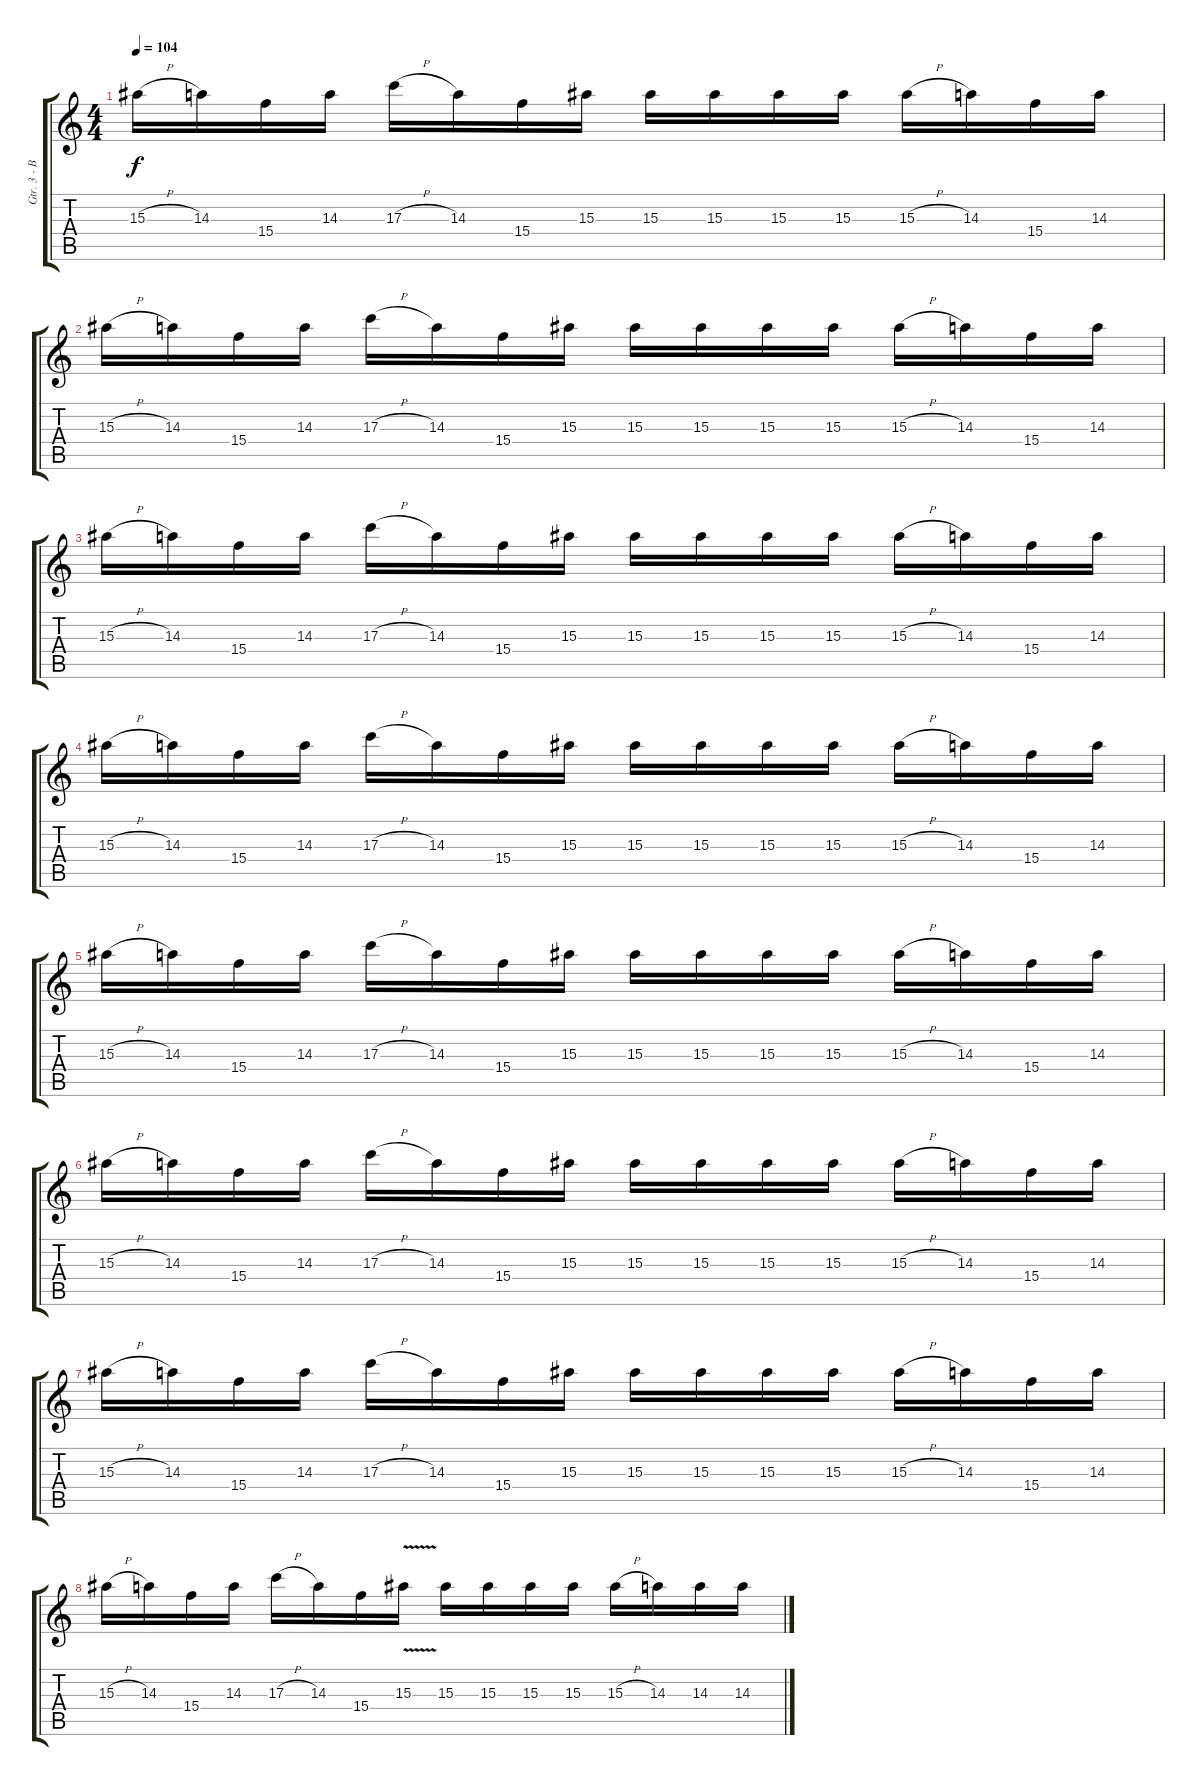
\track ("Gtr. 3 - Billy" "Gtr. 3 - B") {instrument distortionguitar}
\staff {score tabs}
\tuning (E4 B3 G3 D3 A2 E2) {hide}
\ts (4 4)
\tempo 104
\clef g2
\ks c
15.3{h}.16{dy f} 14.3.16 15.4.16 14.3.16 17.3{h}.16 14.3.16 15.4.16 15.3.16 15.3.16 15.3.16 15.3.16 15.3.16 15.3{h}.16 14.3.16 15.4.16 14.3.16 |
15.3{h}.16 14.3.16 15.4.16 14.3.16 17.3{h}.16 14.3.16 15.4.16 15.3.16 15.3.16 15.3.16 15.3.16 15.3.16 15.3{h}.16 14.3.16 15.4.16 14.3.16 |
15.3{h}.16 14.3.16 15.4.16 14.3.16 17.3{h}.16 14.3.16 15.4.16 15.3.16 15.3.16 15.3.16 15.3.16 15.3.16 15.3{h}.16 14.3.16 15.4.16 14.3.16 |
15.3{h}.16 14.3.16 15.4.16 14.3.16 17.3{h}.16 14.3.16 15.4.16 15.3.16 15.3.16 15.3.16 15.3.16 15.3.16 15.3{h}.16 14.3.16 15.4.16 14.3.16 |
15.3{h}.16 14.3.16 15.4.16 14.3.16 17.3{h}.16 14.3.16 15.4.16 15.3.16 15.3.16 15.3.16 15.3.16 15.3.16 15.3{h}.16 14.3.16 15.4.16 14.3.16 |
15.3{h}.16 14.3.16 15.4.16 14.3.16 17.3{h}.16 14.3.16 15.4.16 15.3.16 15.3.16 15.3.16 15.3.16 15.3.16 15.3{h}.16 14.3.16 15.4.16 14.3.16 |
15.3{h}.16 14.3.16 15.4.16 14.3.16 17.3{h}.16 14.3.16 15.4.16 15.3.16 15.3.16 15.3.16 15.3.16 15.3.16 15.3{h}.16 14.3.16 15.4.16 14.3.16 |
15.3{h}.16 14.3.16 15.4.16 14.3.16 17.3{h}.16 14.3.16 15.4.16 15.3{v}.16 15.3.16 15.3.16 15.3.16 15.3.16 15.3{h}.16 14.3.16 14.3.16 14.3.16
